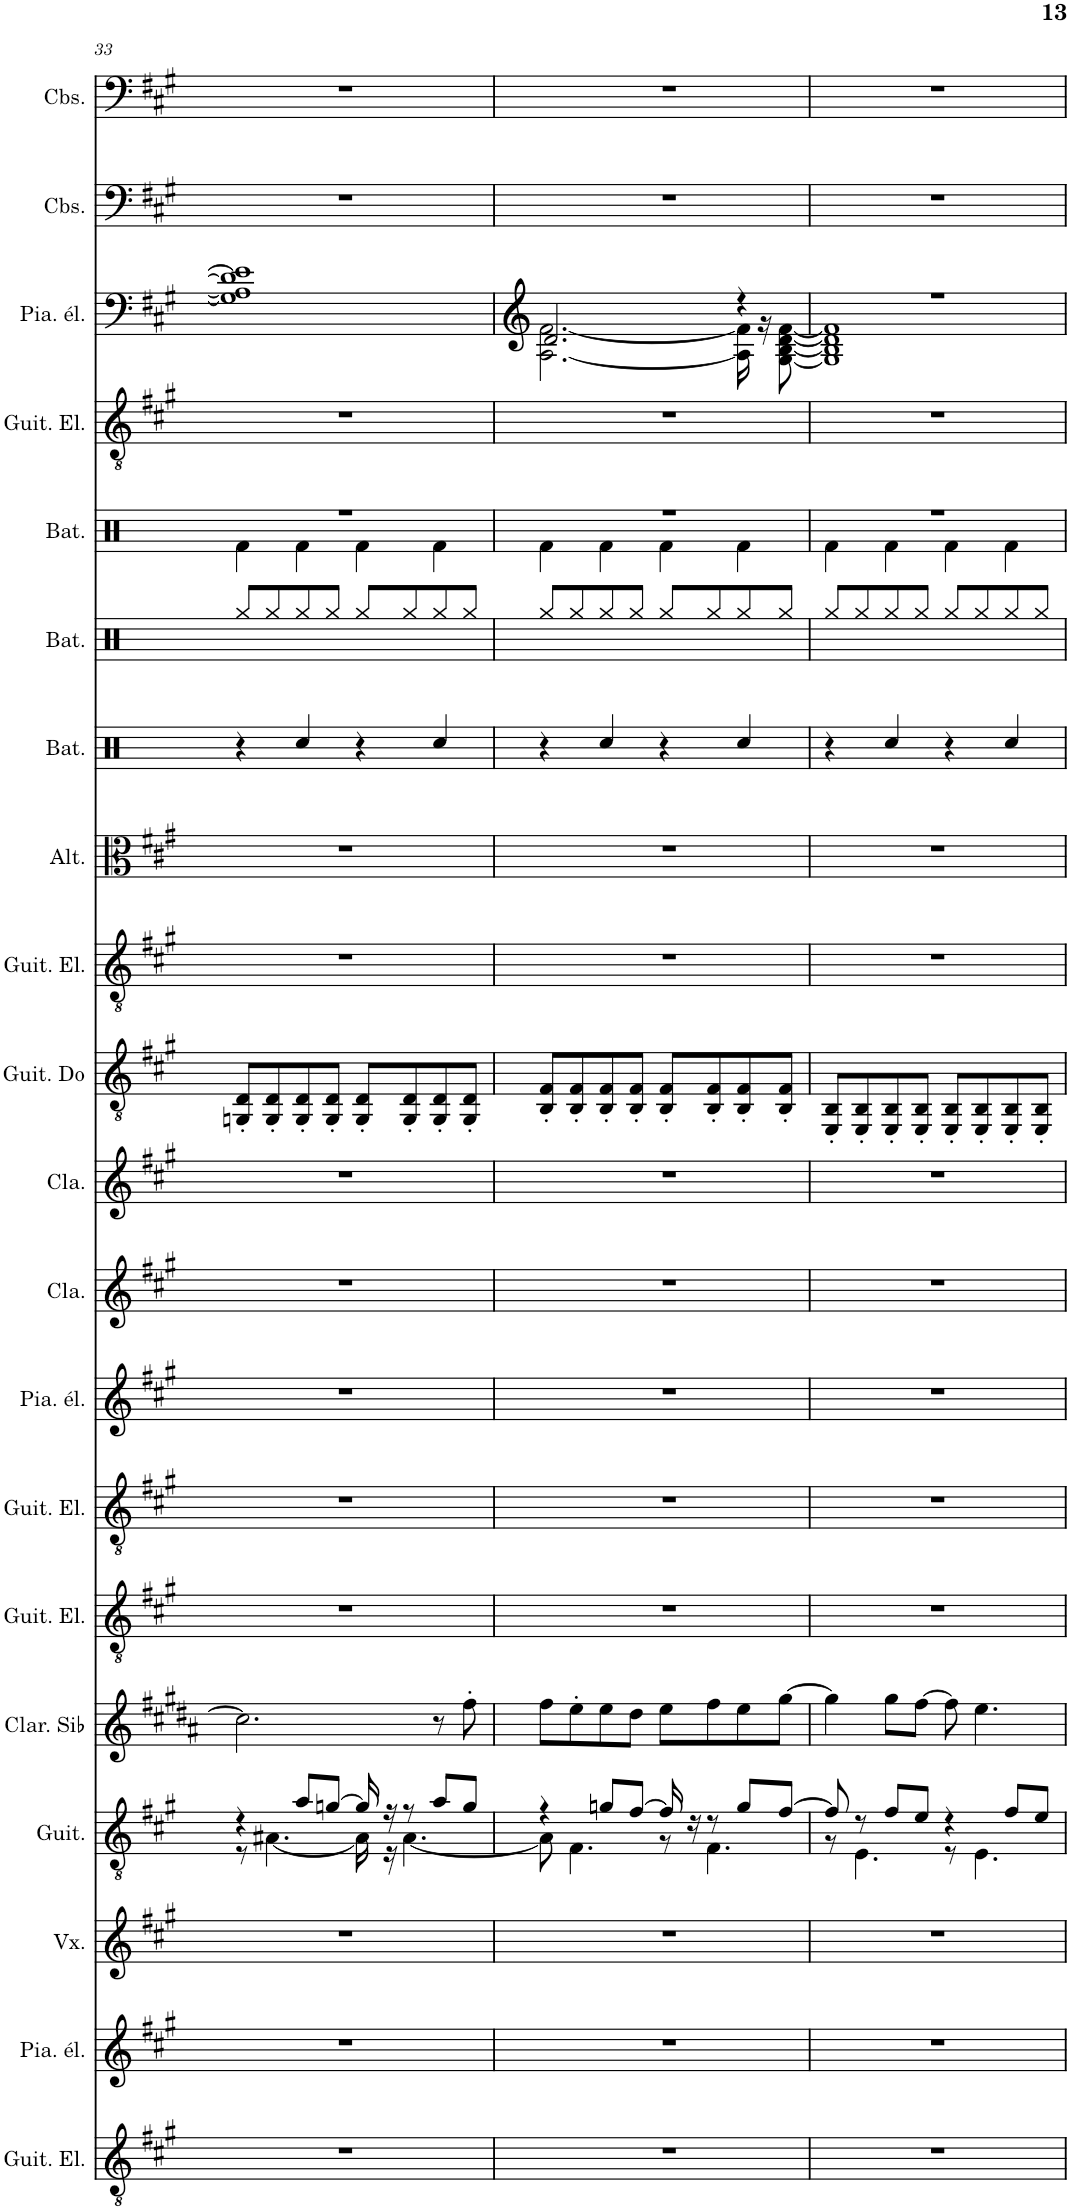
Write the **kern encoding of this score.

**kern	**kern	**kern	**kern	**kern	**kern	**kern	**kern	**kern	**kern	**kern	**kern	**kern	**kern	**kern	**kern	**kern	**kern	**kern	**kern
*part20	*part19	*part18	*part17	*part16	*part15	*part14	*part13	*part12	*part11	*part10	*part9	*part8	*part7	*part6	*part5	*part4	*part3	*part2	*part1
*staff20	*staff19	*staff18	*staff17	*staff16	*staff15	*staff14	*staff13	*staff12	*staff11	*staff10	*staff9	*staff8	*staff7	*staff6	*staff5	*staff4	*staff3	*staff2	*staff1
*I"Guitare électrique, Distortion Guitar	*I"Piano électrique, Electric Piano 2	*I"Voix, Voice Oohs	*I"Guitare acoustique, Acoustic Guitar (steel)	*I"Clarinette en Sib	*I"Guitare électrique, Distortion Guitar	*I"Guitare électrique, Guitar Harmonics	*I"Piano électrique, Electric Piano 2	*I"Clavecin, Harpsichord	*I"Clavecin, Harpsichord	*I"Guitare Contra, Electric Guitar (muted)	*I"Guitare électrique, Distortion Guitar	*I"Altos, String Ensemble 1	*I"Batterie	*I"Batterie	*I"Batterie	*I"Guitare électrique, Distortion Guitar	*I"Piano électrique, Electric Piano 2	*I"Contrebasses, String Ensemble 1	*I"Contrebasses, String Ensemble 1
*I'Guit. El.	*I'Pia. él.	*I'Vx.	*I'Guit.	*I'Clar. Sib	*I'Guit. El.	*I'Guit. El.	*I'Pia. él.	*I'Cla.	*I'Cla.	*	*I'Guit. El.	*I'Alt.	*I'Bat.	*I'Bat.	*I'Bat.	*I'Guit. El.	*I'Pia. él.	*I'Cbs.	*I'Cbs.
!!LO:PB:g=z
*clefGv2	*clefG2	*clefG2	*clefGv2	*clefG2	*clefGv2	*clefGv2	*clefG2	*clefG2	*clefG2	*clefGv2	*clefGv2	*clefC3	*clefX	*clefX	*clefX	*clefGv2	*clefF4	*clefF4	*clefF4
*	*	*	*	*Trd1c2	*	*	*	*	*	*	*	*	*	*	*	*	*	*Trd7c12	*Trd7c12
*k[f#c#g#]	*k[f#c#g#]	*k[f#c#g#]	*k[f#c#g#]	*k[f#c#g#d#a#]	*k[f#c#g#]	*k[f#c#g#]	*k[f#c#g#]	*k[f#c#g#]	*k[f#c#g#]	*k[f#c#g#]	*k[f#c#g#]	*k[f#c#g#]	*k[f#c#]	*k[f#c#]	*k[f#c#]	*k[f#c#g#]	*k[f#c#g#]	*k[f#c#g#]	*k[f#c#g#]
*M4/4	*M4/4	*M4/4	*M4/4	*M4/4	*M4/4	*M4/4	*M4/4	*M4/4	*M4/4	*M4/4	*M4/4	*M4/4	*M4/4	*M4/4	*M4/4	*M4/4	*M4/4	*M4/4	*M4/4
=33	=33	=33	=33	=33	=33	=33	=33	=33	=33	=33	=33	=33	=33	=33	=33	=33	=33	=33	=33
*	*	*	*^	*	*	*	*	*	*	*	*	*	*	*	*^	*	*	*	*
1r	1r	1r	4r	8r	2.cc\]	1r	1r	1r	1r	1r	8GGn/' 8D/'L	1r	1r	4r	8Rgg/L	1r	4Rf\	1r	1G] 1A#] 1d] 1e]	1r	1r
.	.	.	.	[4.A#X\	.	.	.	.	.	.	8GG/' 8D/'	.	.	.	8Rgg/	.	.	.	.	.	.
.	.	.	8a/L	.	.	.	.	.	.	.	8GG/' 8D/'	.	.	4Rcc/	8Rgg/	.	4Rf\	.	.	.	.
.	.	.	[8gn/J	.	.	.	.	.	.	.	8GG/' 8D/'J	.	.	.	8Rgg/J	.	.	.	.	.	.
.	.	.	16g/]	16A#\]	.	.	.	.	.	.	8GG/' 8D/'L	.	.	4r	8Rgg/L	.	4Rf\	.	.	.	.
.	.	.	16r	16r	.	.	.	.	.	.	.	.	.	.	.	.	.	.	.	.	.
.	.	.	8r	[4.A#\	.	.	.	.	.	.	8GG/' 8D/'	.	.	.	8Rgg/	.	.	.	.	.	.
.	.	.	8a/L	.	8r	.	.	.	.	.	8GG/' 8D/'	.	.	4Rcc/	8Rgg/	.	4Rf\	.	.	.	.
.	.	.	8g/J	.	8ff#'\	.	.	.	.	.	8GG/' 8D/'J	.	.	.	8Rgg/J	.	.	.	.	.	.
=34	=34	=34	=34	=34	=34	=34	=34	=34	=34	=34	=34	=34	=34	=34	=34	=34	=34	=34	=34	=34	=34
*	*	*	*	*	*	*	*	*	*	*	*	*	*	*	*	*	*	*	*^	*	*
1r	1r	1r	4r	8A#\]	8ff#\L	1r	1r	1r	1r	1r	8BB/' 8F#/'L	1r	1r	4r	8Rgg/L	1r	4Rf\	1r	2.d/	[2.A\ [2.f#\	1r	1r
.	.	.	.	4.F#\	8ee'\	.	.	.	.	.	8BB/' 8F#/'	.	.	.	8Rgg/	.	.	.	.	.	.	.
.	.	.	8gn/L	.	8ee\	.	.	.	.	.	8BB/' 8F#/'	.	.	4Rcc/	8Rgg/	.	4Rf\	.	.	.	.	.
.	.	.	[8f#/J	.	8dd#\J	.	.	.	.	.	8BB/' 8F#/'J	.	.	.	8Rgg/J	.	.	.	.	.	.	.
.	.	.	16f#/]	8r	8ee\L	.	.	.	.	.	8BB/' 8F#/'L	.	.	4r	8Rgg/L	.	4Rf\	.	.	.	.	.
.	.	.	16r	.	.	.	.	.	.	.	.	.	.	.	.	.	.	.	.	.	.	.
.	.	.	8r	4.F#\	8ff#\	.	.	.	.	.	8BB/' 8F#/'	.	.	.	8Rgg/	.	.	.	.	.	.	.
.	.	.	8g/L	.	8ee\	.	.	.	.	.	8BB/' 8F#/'	.	.	4Rcc/	8Rgg/	.	4Rf\	.	4r	16A\] 16f#\]	.	.
.	.	.	.	.	.	.	.	.	.	.	.	.	.	.	.	.	.	.	.	16r	.	.
.	.	.	[8f#/J	.	[8gg#\J	.	.	.	.	.	8BB/' 8F#/'J	.	.	.	8Rgg/J	.	.	.	.	[8G#\ [8B\ [8d\ [8f#\	.	.
=35	=35	=35	=35	=35	=35	=35	=35	=35	=35	=35	=35	=35	=35	=35	=35	=35	=35	=35	=35	=35	=35	=35
1r	1r	1r	8f#/]	8r	4gg#\]	1r	1r	1r	1r	1r	8EE/' 8BB/'L	1r	1r	4r	8Rgg/L	1r	4Rf\	1r	1r	1G#] 1B] 1d] 1f#]	1r	1r
.	.	.	8r	4.E\	.	.	.	.	.	.	8EE/' 8BB/'	.	.	.	8Rgg/	.	.	.	.	.	.	.
.	.	.	8f#/L	.	8gg#\L	.	.	.	.	.	8EE/' 8BB/'	.	.	4Rcc/	8Rgg/	.	4Rf\	.	.	.	.	.
.	.	.	8e/J	.	[8ff#\J	.	.	.	.	.	8EE/' 8BB/'J	.	.	.	8Rgg/J	.	.	.	.	.	.	.
.	.	.	4r	8r	8ff#\]	.	.	.	.	.	8EE/' 8BB/'L	.	.	4r	8Rgg/L	.	4Rf\	.	.	.	.	.
.	.	.	.	4.E\	4.ee\	.	.	.	.	.	8EE/' 8BB/'	.	.	.	8Rgg/	.	.	.	.	.	.	.
.	.	.	8f#/L	.	.	.	.	.	.	.	8EE/' 8BB/'	.	.	4Rcc/	8Rgg/	.	4Rf\	.	.	.	.	.
.	.	.	8e/J	.	.	.	.	.	.	.	8EE/' 8BB/'J	.	.	.	8Rgg/J	.	.	.	.	.	.	.
*	*	*	*v	*v	*	*	*	*	*	*	*	*	*	*	*	*v	*v	*	*v	*v	*	*
=	=	=	=	=	=	=	=	=	=	=	=	=	=	=	=	=	=	=	=
*-	*-	*-	*-	*-	*-	*-	*-	*-	*-	*-	*-	*-	*-	*-	*-	*-	*-	*-	*-
